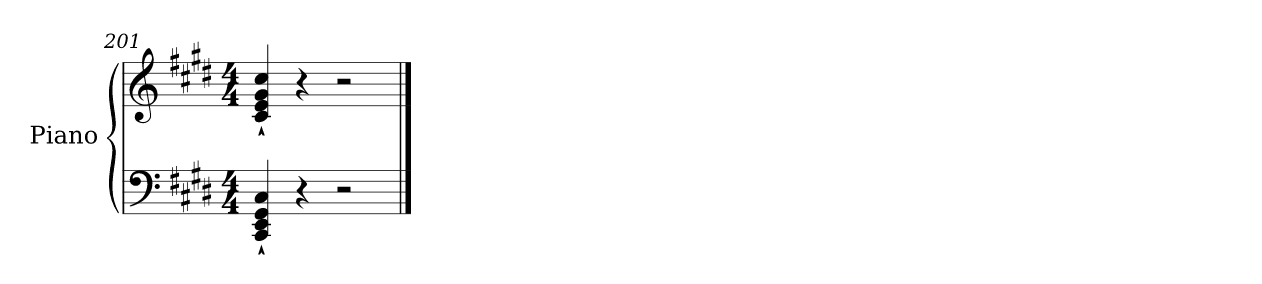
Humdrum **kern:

**kern	**kern
*part1	*part1
*staff2	*staff1
*I"Piano	*
*I'Pno.	*
*clefF4	*clefG2
*k[f#c#g#d#]	*k[f#c#g#d#]
*M4/4	*M4/4
=201	=201
4CC#/` 4EE/` 4GG#/` 4C#/`	4c#/` 4e/` 4g#/` 4cc#/`
4r	4r
2r	2r
==	==
*-	*-
